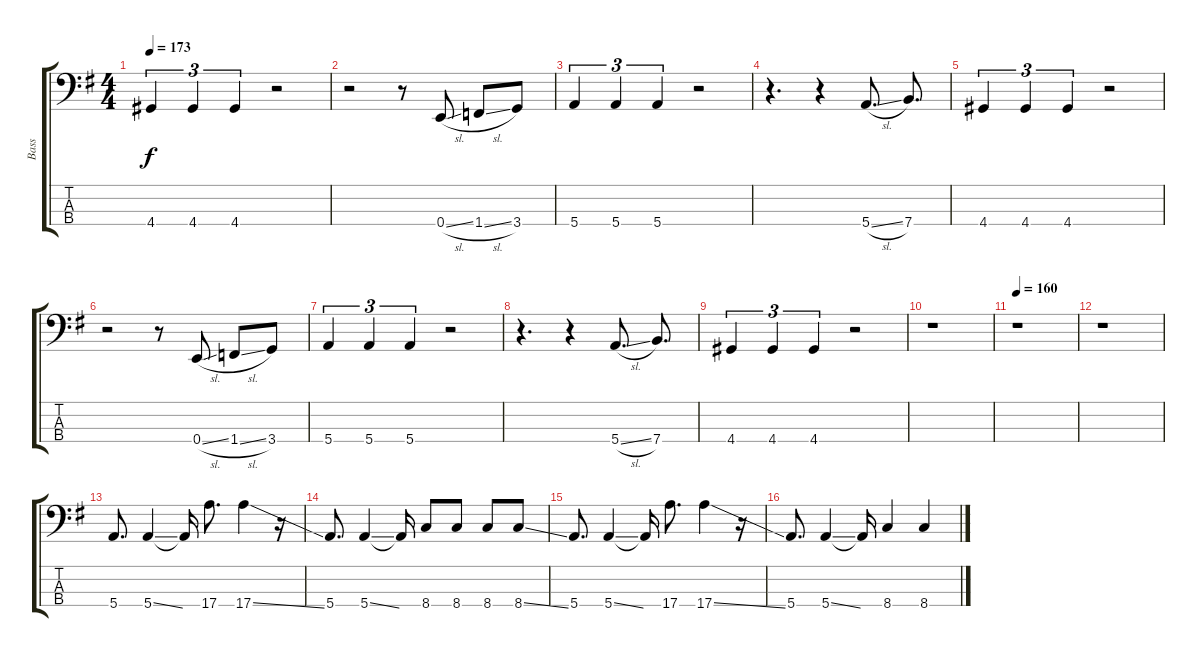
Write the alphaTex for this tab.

\track ("Bass" "Bass") {instrument electricbassfinger}
\staff {score tabs}
\tuning (G2 D2 A1 E1) {hide}
\ts (4 4)
\tempo 173
\clef f4
\ks g
4.4.4{tu (3 2) dy f} 4.4.4{tu (3 2)} 4.4.4{tu (3 2)} r.2 |
r.2 r.8 0.4{sl}.8 1.4{sl}.8 3.4.8 |
5.4.4{tu (3 2)} 5.4.4{tu (3 2)} 5.4.4{tu (3 2)} r.2 |
r.4{d} r.4 5.4{sl}.8{d} 7.4.8{d} |
4.4.4{tu (3 2)} 4.4.4{tu (3 2)} 4.4.4{tu (3 2)} r.2 |
r.2 r.8 0.4{sl}.8 1.4{sl}.8 3.4.8 |
5.4.4{tu (3 2)} 5.4.4{tu (3 2)} 5.4.4{tu (3 2)} r.2 |
r.4{d} r.4 5.4{sl}.8{d} 7.4.8{d} |
4.4.4{tu (3 2)} 4.4.4{tu (3 2)} 4.4.4{tu (3 2)} r.2 |
r.1 |
\tempo 160
r.1 |
r.1 |
5.4.8{d} 5.4{ss}.4 5.4{t}.16 17.4.8{d} 17.4{ss}.4 r.16 |
5.4.8{d} 5.4{ss}.4 5.4{t}.16 8.4.8 8.4.8 8.4.8 8.4{ss}.8 |
5.4.8{d} 5.4{ss}.4 5.4{t}.16 17.4.8{d} 17.4{ss}.4 r.16 |
5.4.8{d} 5.4{ss}.4 5.4{t}.16 8.4.4 8.4{ss}.4
